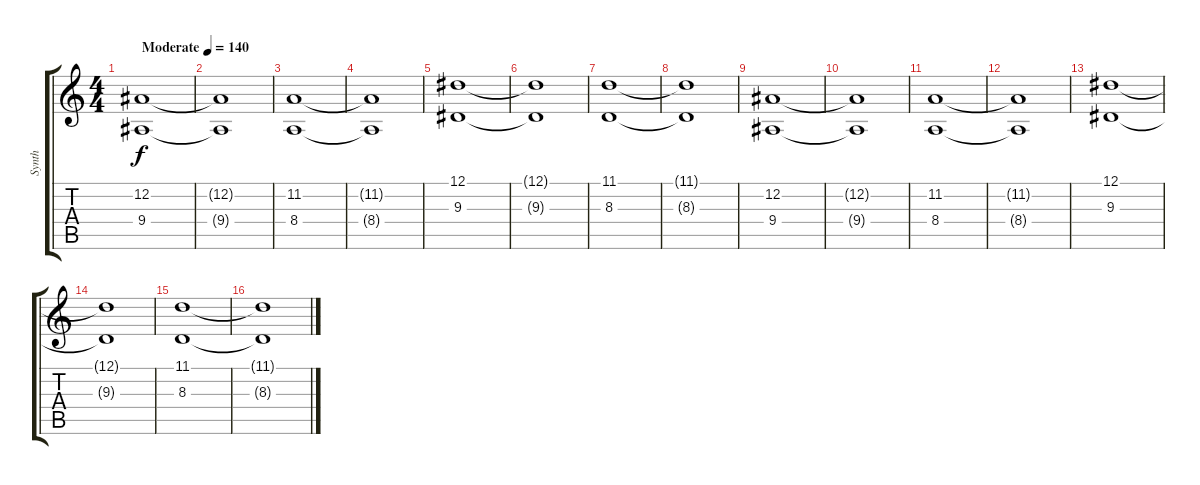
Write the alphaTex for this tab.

\track ("Synth" "Synth") {instrument stringensemble1}
\staff {score tabs}
\tuning (Eb4 Bb3 Gb3 Db3 Ab2 Eb2) {hide}
\ts (4 4)
\tempo (140 "Moderate")
\clef g2
\ks c
(12.2 9.4).1{dy f instrument stringensemble1} |
(12.2{t} 9.4{t}).1 |
(11.2 8.4).1 |
(11.2{t} 8.4{t}).1 |
(12.1 9.3).1 |
(12.1{t} 9.3{t}).1 |
(11.1 8.3).1 |
(11.1{t} 8.3{t}).1 |
(12.2 9.4).1 |
(12.2{t} 9.4{t}).1 |
(11.2 8.4).1 |
(11.2{t} 8.4{t}).1 |
(12.1 9.3).1 |
(12.1{t} 9.3{t}).1 |
(11.1 8.3).1 |
(11.1{t} 8.3{t}).1
